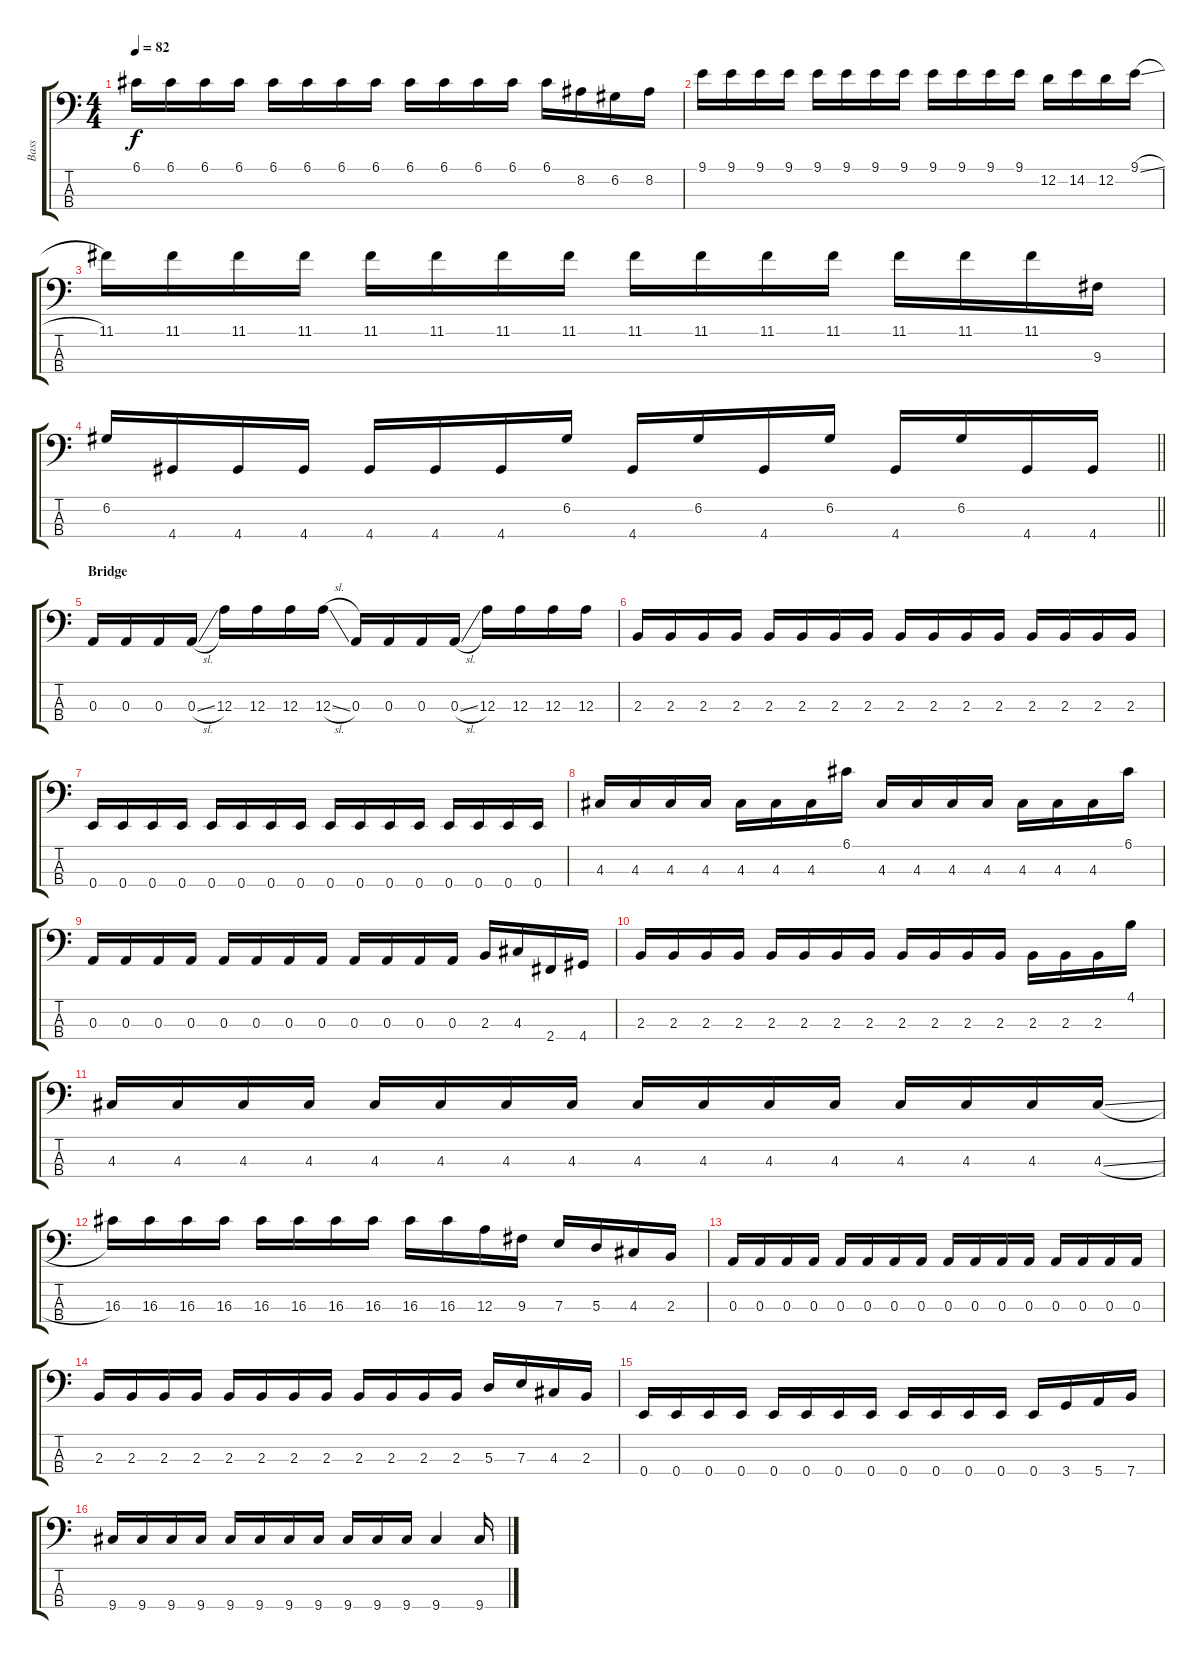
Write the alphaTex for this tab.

\track ("Bass" "Bass") {instrument electricbassfinger}
\staff {score tabs}
\tuning (G2 D2 A1 E1) {hide}
\ts (4 4)
\tempo 82
\clef f4
\ks c
6.1.16{dy f} 6.1.16 6.1.16 6.1.16 6.1.16 6.1.16 6.1.16 6.1.16 6.1.16 6.1.16 6.1.16 6.1.16 6.1.16 8.2.16 6.2.16 8.2.16 |
9.1.16 9.1.16 9.1.16 9.1.16 9.1.16 9.1.16 9.1.16 9.1.16 9.1.16 9.1.16 9.1.16 9.1.16 12.2.16 14.2.16 12.2.16 9.1{sl}.16 |
11.1.16 11.1.16 11.1.16 11.1.16 11.1.16 11.1.16 11.1.16 11.1.16 11.1.16 11.1.16 11.1.16 11.1.16 11.1.16 11.1.16 11.1.16 9.3.16 |
\barLineRight lightlight
6.2.16 4.4.16 4.4.16 4.4.16 4.4.16 4.4.16 4.4.16 6.2.16 4.4.16 6.2.16 4.4.16 6.2.16 4.4.16 6.2.16 4.4.16 4.4.16 |
\section ("" "Bridge")
0.3.16 0.3.16 0.3.16 0.3{sl}.16 12.3.16 12.3.16 12.3.16 12.3{sl}.16 0.3.16 0.3.16 0.3.16 0.3{sl}.16 12.3.16 12.3.16 12.3.16 12.3.16 |
2.3.16 2.3.16 2.3.16 2.3.16 2.3.16 2.3.16 2.3.16 2.3.16 2.3.16 2.3.16 2.3.16 2.3.16 2.3.16 2.3.16 2.3.16 2.3.16 |
0.4.16 0.4.16 0.4.16 0.4.16 0.4.16 0.4.16 0.4.16 0.4.16 0.4.16 0.4.16 0.4.16 0.4.16 0.4.16 0.4.16 0.4.16 0.4.16 |
4.3.16 4.3.16 4.3.16 4.3.16 4.3.16 4.3.16 4.3.16 6.1.16 4.3.16 4.3.16 4.3.16 4.3.16 4.3.16 4.3.16 4.3.16 6.1.16 |
0.3.16 0.3.16 0.3.16 0.3.16 0.3.16 0.3.16 0.3.16 0.3.16 0.3.16 0.3.16 0.3.16 0.3.16 2.3.16 4.3.16 2.4.16 4.4.16 |
2.3.16 2.3.16 2.3.16 2.3.16 2.3.16 2.3.16 2.3.16 2.3.16 2.3.16 2.3.16 2.3.16 2.3.16 2.3.16 2.3.16 2.3.16 4.1.16 |
4.3.16 4.3.16 4.3.16 4.3.16 4.3.16 4.3.16 4.3.16 4.3.16 4.3.16 4.3.16 4.3.16 4.3.16 4.3.16 4.3.16 4.3.16 4.3{sl}.16 |
16.3.16 16.3.16 16.3.16 16.3.16 16.3.16 16.3.16 16.3.16 16.3.16 16.3.16 16.3.16 12.3.16 9.3.16 7.3.16 5.3.16 4.3.16 2.3.16 |
0.3.16 0.3.16 0.3.16 0.3.16 0.3.16 0.3.16 0.3.16 0.3.16 0.3.16 0.3.16 0.3.16 0.3.16 0.3.16 0.3.16 0.3.16 0.3.16 |
2.3.16 2.3.16 2.3.16 2.3.16 2.3.16 2.3.16 2.3.16 2.3.16 2.3.16 2.3.16 2.3.16 2.3.16 5.3.16 7.3.16 4.3.16 2.3.16 |
0.4.16 0.4.16 0.4.16 0.4.16 0.4.16 0.4.16 0.4.16 0.4.16 0.4.16 0.4.16 0.4.16 0.4.16 0.4.16 3.4.16 5.4.16 7.4.16 |
9.4.16 9.4.16 9.4.16 9.4.16 9.4.16 9.4.16 9.4.16 9.4.16 9.4.16 9.4.16 9.4.16 9.4.4 9.4.16
